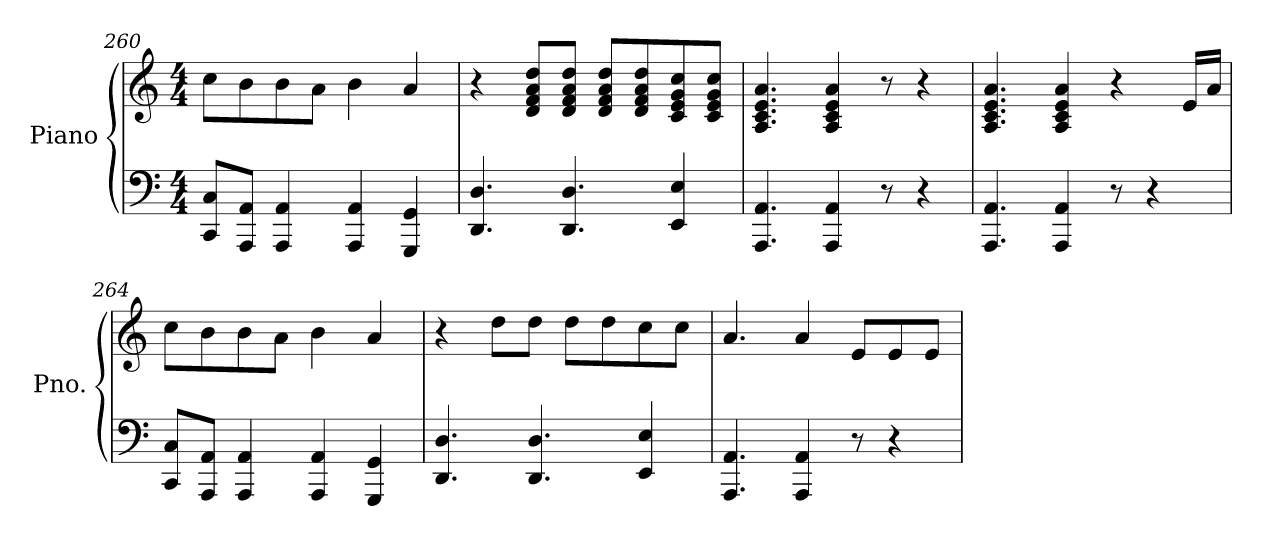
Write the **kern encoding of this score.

**kern	**kern
*part1	*part1
*staff2	*staff1
*I"Piano	*
*I'Pno.	*
*clefF4	*clefG2
*k[]	*k[]
*M4/4	*M4/4
=260	=260
8CC/ 8C/L	8cc\L
8AAA/ 8AA/J	8b\
4AAA/ 4AA/	8b\
.	8a\J
4AAA/ 4AA/	4b\
4GGG/ 4GG/	4a/
=261	=261
4.DD/ 4.D/	4r
.	8d/ 8f/ 8a/ 8dd/L
4.DD/ 4.D/	8d/ 8f/ 8a/ 8dd/J
.	8d/ 8f/ 8a/ 8dd/L
.	8d/ 8f/ 8a/ 8dd/
4EE/ 4E/	8c/ 8e/ 8g/ 8cc/
.	8c/ 8e/ 8g/ 8cc/J
=262	=262
4.AAA/ 4.AA/	4.A/ 4.c/ 4.e/ 4.a/
4AAA/ 4AA/	4A/ 4c/ 4e/ 4a/
8r	8r
4r	4r
=263	=263
4.AAA/ 4.AA/	4.A/ 4.c/ 4.e/ 4.a/
4AAA/ 4AA/	4A/ 4c/ 4e/ 4a/
8r	4r
4r	.
.	16e/LL
.	16a/JJ
=264	=264
8CC/ 8C/L	8cc\L
8AAA/ 8AA/J	8b\
4AAA/ 4AA/	8b\
.	8a\J
4AAA/ 4AA/	4b\
4GGG/ 4GG/	4a/
!!LO:LB:g=z
=265	=265
4.DD/ 4.D/	4r
.	8dd\L
4.DD/ 4.D/	8dd\J
.	8dd\L
.	8dd\
4EE/ 4E/	8cc\
.	8cc\J
=266	=266
4.AAA/ 4.AA/	4.a/
4AAA/ 4AA/	4a/
8r	8e/L
4r	8e/
.	8e/J
=	=
*-	*-
